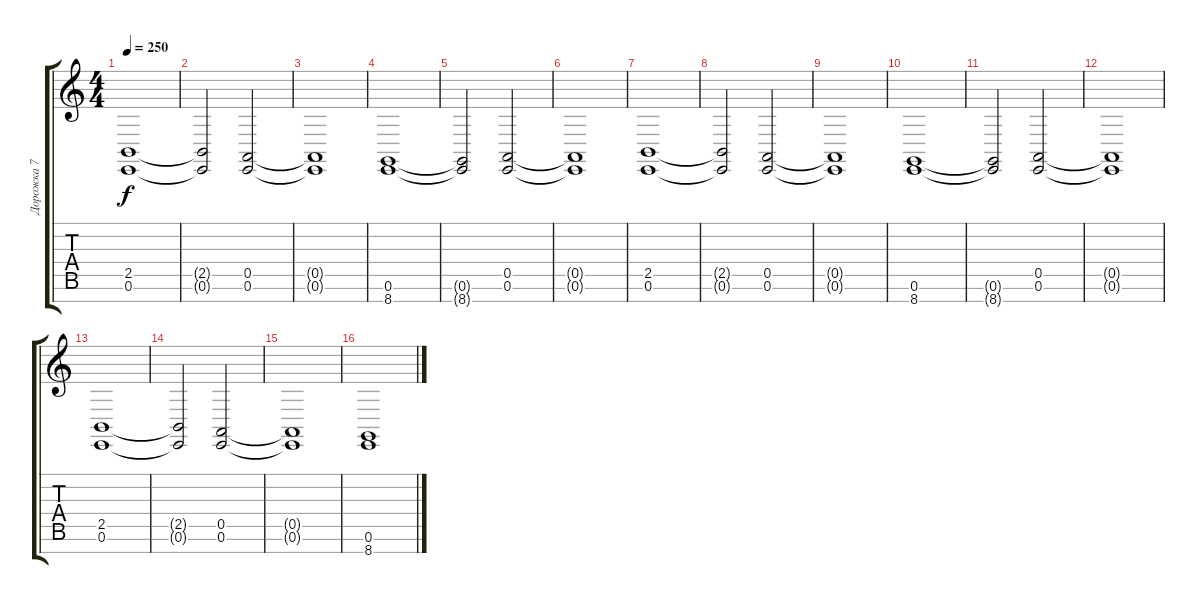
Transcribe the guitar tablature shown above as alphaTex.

\track ("Дорожка 7" "Дорожка 7") {instrument drawbarorgan}
\staff {score tabs}
\tuning (E4 B3 G3 D3 A2 E2 B1) {hide}
\ts (4 4)
\tempo 250
\clef g2
\ks c
(2.5 0.6).1{dy f} |
(2.5{t} 0.6{t}).2 (0.5 0.6).2 |
(0.5{t} 0.6{t}).1 |
(0.6 8.7).1 |
(0.6{t} 8.7{t}).2 (0.5 0.6).2 |
(0.5{t} 0.6{t}).1 |
(2.5 0.6).1 |
(2.5{t} 0.6{t}).2 (0.5 0.6).2 |
(0.5{t} 0.6{t}).1 |
(0.6 8.7).1 |
(0.6{t} 8.7{t}).2 (0.5 0.6).2 |
(0.5{t} 0.6{t}).1 |
(2.5 0.6).1 |
(2.5{t} 0.6{t}).2 (0.5 0.6).2 |
(0.5{t} 0.6{t}).1 |
(0.6 8.7).1
